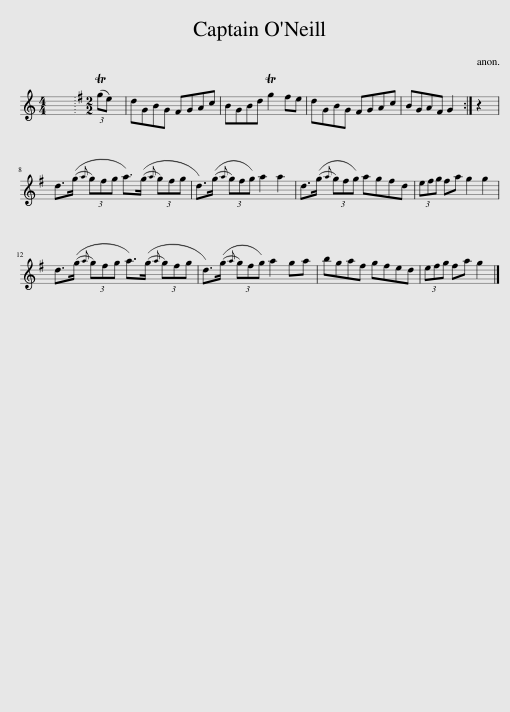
X:1
L:1/8
M:4/4
I:linebreak $
K:C
V:1 treble
V:1
 x8 |[K:G][M:2/2] (3:2:2(Tge) x/24 | dGBG FGAc | BGBd Tg2 fe | dGBG FGAc | %5
 BGAF G2 :| z2 |$ d>((g{a} (3g)fg a>)((g{a} (3g)fg | d>)((g{a} (3g)fg) a2 a2 | d>((g{a} (3g)fg) agfd | %10
 (3efg fa g2 g2 |$ d>((g{a} (3g)fg a>)((g{a} (3g)fg | d>)((g{a} (3g)fg) a2 ga | bgaf gfed | (3efg fa g2 |] %15
